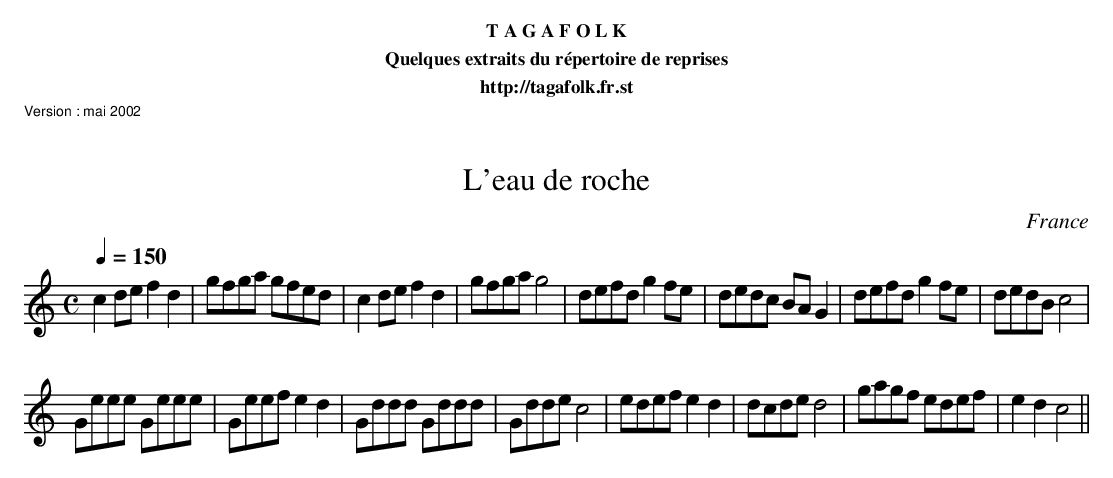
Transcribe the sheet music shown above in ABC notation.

X:1
T:L'eau de roche
O:France
M:C
L:1/8
Q:1/4=150
K:C
c2de f2d2 | gfga gfed | c2de f2d2 | gfga g4 |\
defd g2fe | dedc BAG2 | defd g2fe | dedB c4 |
Geee Geee | Geef e2d2 | Gddd Gddd | Gdde c4 |\
edef e2d2 | dcde d4   | gagf edef | e2d2 c4 ||
